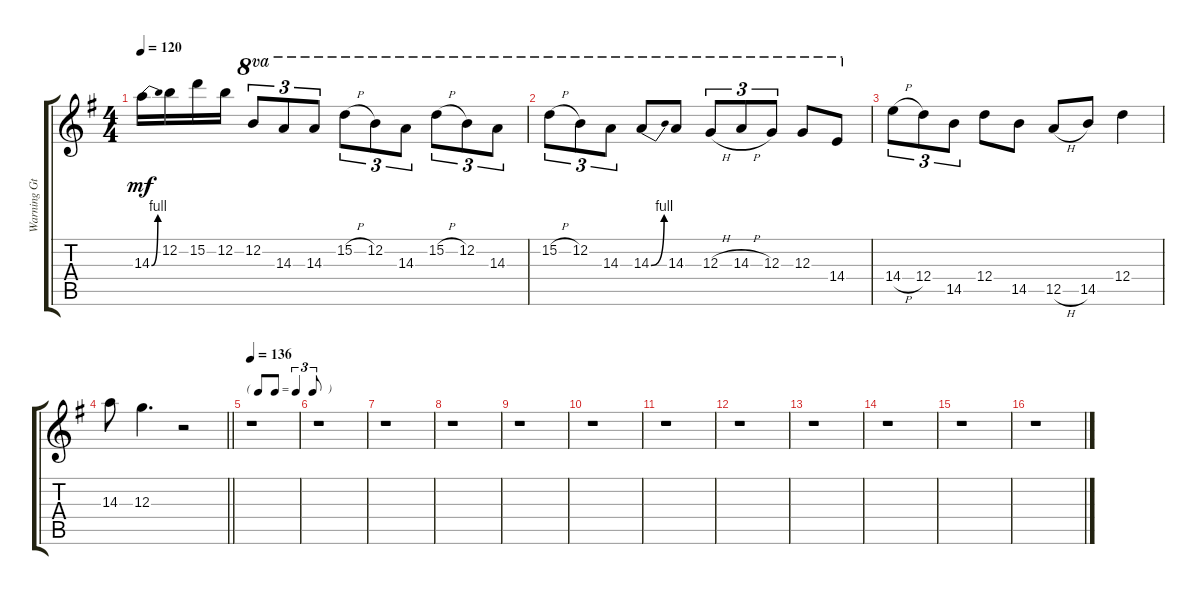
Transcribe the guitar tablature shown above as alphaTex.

\track ("Warning Gtr. 1 (Dist.)" "Warning Gt") {instrument distortionguitar}
\staff {score tabs}
\tuning (E4 B3 G3 D3 A2 E2) {hide}
\ts (4 4)
\tempo 120
\clef g2
\ks g
14.3{be (bend 0 0 60 4)}.16{dy mf} 12.2.16 15.2.16 12.2.16 12.2.8{tu (3 2) ot 8va} 14.3.8{tu (3 2) ot 8va} 14.3.8{tu (3 2) ot 8va} 15.2{h}.8{tu (3 2) ot 8va} 12.2.8{tu (3 2) ot 8va} 14.3.8{tu (3 2) ot 8va} 15.2{h}.8{tu (3 2) ot 8va} 12.2.8{tu (3 2) ot 8va} 14.3.8{tu (3 2) ot 8va} |
15.2{h}.8{tu (3 2) ot 8va} 12.2.8{tu (3 2) ot 8va} 14.3.8{tu (3 2) ot 8va} 14.3{be (bend 0 0 60 4)}.8{ot 8va} 14.3.8{ot 8va} 12.3{h}.8{tu (3 2) ot 8va} 14.3{h}.8{tu (3 2) ot 8va} 12.3.8{tu (3 2) ot 8va} 12.3.8{ot 8va} 14.4.8{ot 8va} |
14.4{h}.8{tu (3 2)} 12.4.8{tu (3 2)} 14.5.8{tu (3 2)} 12.4.8 14.5.8 12.5{h}.8 14.5.8 12.4.4 |
\barLineRight lightlight
14.3.8 12.3.4{d} r.2 |
\tf triplet8th
\tempo 136
r.1 |
r.1 |
r.1 |
r.1 |
r.1 |
r.1 |
r.1 |
r.1 |
r.1 |
r.1 |
r.1 |
r.1
